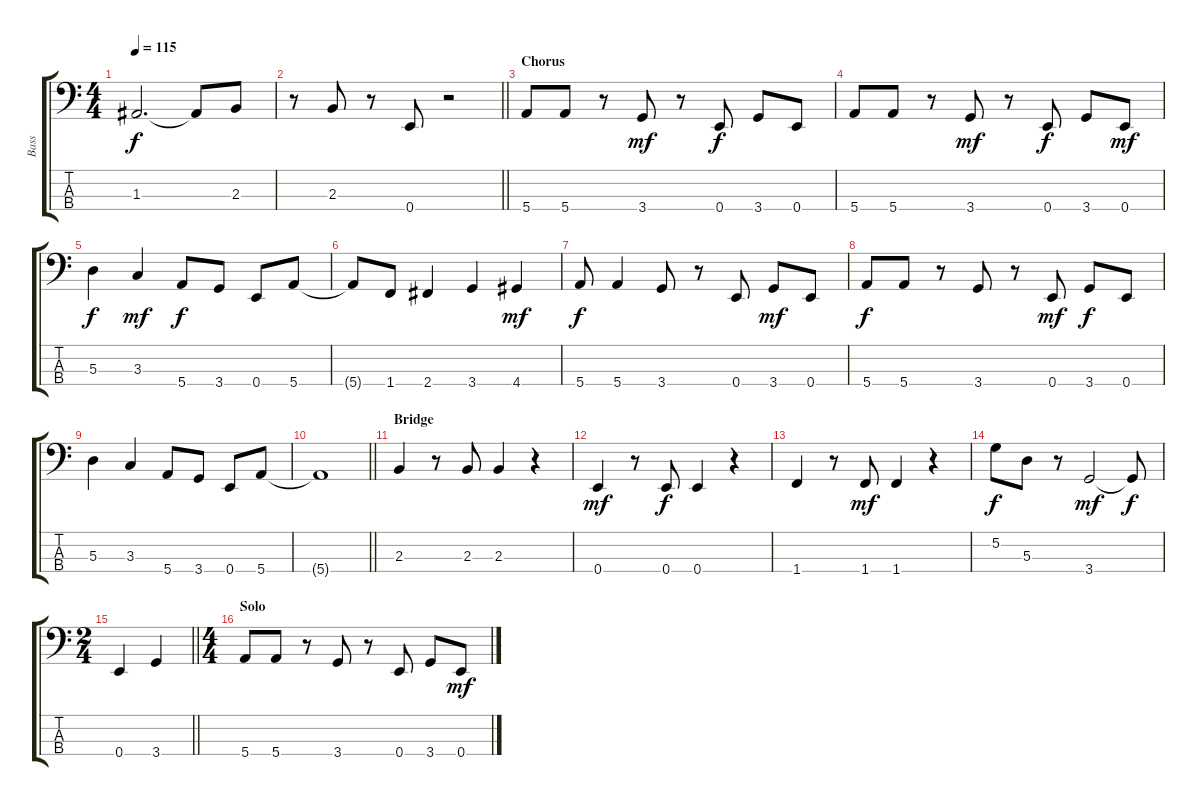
\track ("Bass" "Bass") {instrument electricbasspick}
\staff {score tabs}
\tuning (G2 D2 A1 E1) {hide}
\ts (4 4)
\tempo 115
\clef f4
\ks c
1.3{t}.2{d dy f} 1.3{t}.8 2.3.8 |
\barLineRight lightlight
r.8 2.3.8 r.8 0.4.8 r.2 |
\section ("" "Chorus")
5.4.8 5.4.8 r.8 3.4.8{dy mf} r.8 0.4.8{dy f} 3.4.8 0.4.8 |
5.4.8 5.4.8 r.8 3.4.8{dy mf} r.8 0.4.8{dy f} 3.4.8 0.4.8{dy mf} |
5.3.4{dy f} 3.3.4{dy mf} 5.4.8{dy f} 3.4.8 0.4.8 5.4.8 |
5.4{t}.8 1.4.8 2.4.4 3.4.4 4.4.4{dy mf} |
5.4.8{dy f} 5.4.4 3.4.8 r.8 0.4.8 3.4.8{dy mf} 0.4.8 |
5.4.8{dy f} 5.4.8 r.8 3.4.8 r.8 0.4.8{dy mf} 3.4.8{dy f} 0.4.8 |
5.3.4 3.3.4 5.4.8 3.4.8 0.4.8 5.4.8 |
\barLineRight lightlight
5.4{t}.1 |
\section ("" "Bridge")
2.3.4 r.8 2.3.8 2.3.4 r.4 |
0.4.4{dy mf} r.8 0.4.8{dy f} 0.4.4 r.4 |
1.4.4 r.8 1.4.8{dy mf} 1.4.4 r.4 |
5.2.8{dy f} 5.3.8 r.8 3.4.2{dy mf} 3.4{t}.8{dy f} |
\ts (2 4)
\barLineRight lightlight
0.4.4 3.4.4 |
\ts (4 4)
\section ("" "Solo")
5.4.8 5.4.8 r.8 3.4.8 r.8 0.4.8 3.4.8 0.4.8{dy mf}
